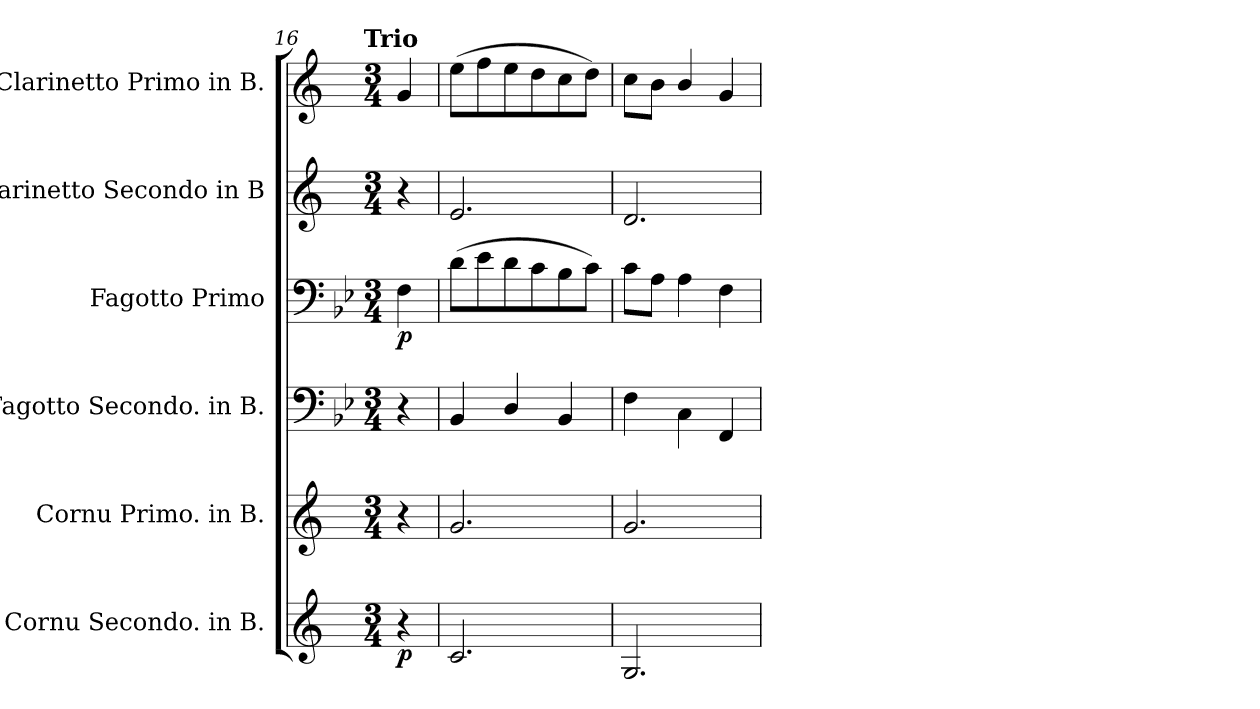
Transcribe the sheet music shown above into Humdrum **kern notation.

**kern	**dynam	**kern	**kern	**kern	**dynam	**kern	**kern	**dynam
*part6	*part6	*part5	*part4	*part3	*part3	*part2	*part1	*part1
*staff6	*staff6	*staff5	*staff4	*staff3	*staff3	*staff2	*staff1	*staff1
*I"Cornu Secondo. in B.	*	*I"Cornu Primo. in B.	*I"Fagotto Secondo. in B.	*I"Fagotto Primo	*	*I"Clarinetto Secondo in B	*I"Clarinetto Primo in B.	*
*	*	*	*	*I'fag 1	*	*	*	*
*clefG2	*	*clefG2	*clefF4	*clefF4	*	*clefG2	*clefG2	*
*ITrd1c2	*	*ITrd1c2	*	*	*	*ITrd1c2	*ITrd1c2	*
*k[b-e-]	*	*k[b-e-]	*k[b-e-]	*k[b-e-]	*	*k[b-e-]	*k[b-e-]	*
!!LO:TX:omd:t=Trio
*M3/4	*	*M3/4	*M3/4	*M3/4	*	*M3/4	*M3/4	*
=16	=16	=16	=16	=16	=16	=16	=16	=16
4r	p	4r	4r	4F\	p	4r	4f/	.
=17	=17	=17	=17	=17	=17	=17	=17	=17
!	!	!	!	!	!	!	!	!LO:DY:rj
2.B-/	.	2.f/	4BB-/	(8d\L	.	2.d/	(8dd\L	p&colon;
.	.	.	.	8e-\	.	.	8ee-\	.
.	.	.	4D/	8d\	.	.	8dd\	.
.	.	.	.	8c\	.	.	8cc\	.
.	.	.	4BB-/	8B-\	.	.	8b-\	.
.	.	.	.	8c\J)	.	.	8cc\J)	.
=18	=18	=18	=18	=18	=18	=18	=18	=18
2.F/	.	2.f/	4F\	8c\L	.	2.c/	8b-\L	.
.	.	.	.	8A\J	.	.	8a\J	.
.	.	.	4C\	4A\	.	.	4a/	.
.	.	.	4FF/	4F\	.	.	4f/	.
=	=	=	=	=	=	=	=	=
*-	*-	*-	*-	*-	*-	*-	*-	*-
